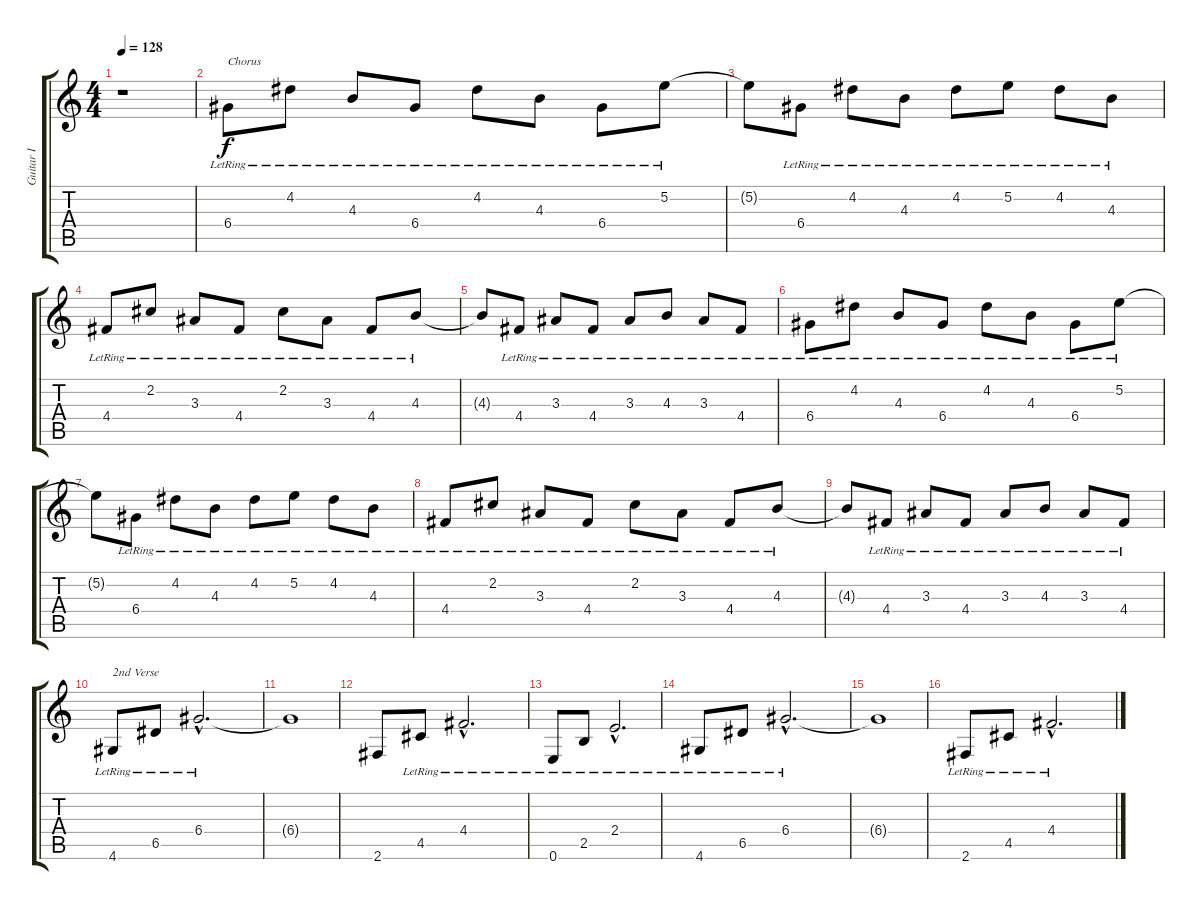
\track ("Guitar I" "Guitar I") {instrument electricguitarclean}
\staff {score tabs}
\tuning (E4 B3 G3 D3 A2 E2) {hide}
\ts (4 4)
\tempo 128
\clef g2
\ks c
r.1{dy f} |
6.4{lr}.8{txt "Chorus"} 4.2{lr}.8 4.3{lr}.8 6.4{lr}.8 4.2{lr}.8 4.3{lr}.8 6.4{lr}.8 5.2{lr}.8 |
5.2{t}.8 6.4{lr}.8 4.2{lr}.8 4.3{lr}.8 4.2{lr}.8 5.2{lr}.8 4.2{lr}.8 4.3{lr}.8 |
4.4{lr}.8 2.2{lr}.8 3.3{lr}.8 4.4{lr}.8 2.2{lr}.8 3.3{lr}.8 4.4{lr}.8 4.3{lr}.8 |
4.3{t}.8 4.4{lr}.8 3.3{lr}.8 4.4{lr}.8 3.3{lr}.8 4.3{lr}.8 3.3{lr}.8 4.4{lr}.8 |
6.4{lr}.8 4.2{lr}.8 4.3{lr}.8 6.4{lr}.8 4.2{lr}.8 4.3{lr}.8 6.4{lr}.8 5.2{lr}.8 |
5.2{t}.8 6.4{lr}.8 4.2{lr}.8 4.3{lr}.8 4.2{lr}.8 5.2{lr}.8 4.2{lr}.8 4.3{lr}.8 |
4.4{lr}.8 2.2{lr}.8 3.3{lr}.8 4.4{lr}.8 2.2{lr}.8 3.3{lr}.8 4.4{lr}.8 4.3{lr}.8 |
4.3{t}.8 4.4{lr}.8 3.3{lr}.8 4.4{lr}.8 3.3{lr}.8 4.3{lr}.8 3.3{lr}.8 4.4{lr}.8 |
4.6{lr}.8{txt "2nd Verse"} 6.5{lr}.8 6.4{hac lr}.2{d} |
6.4{t}.1 |
2.6.8 4.5{lr}.8 4.4{hac lr}.2{d} |
0.6{lr}.8 2.5{lr}.8 2.4{hac lr}.2{d} |
4.6{lr}.8 6.5{lr}.8 6.4{hac lr}.2{d} |
6.4{t}.1 |
2.6{lr}.8 4.5{lr}.8 4.4{hac lr}.2{d}
